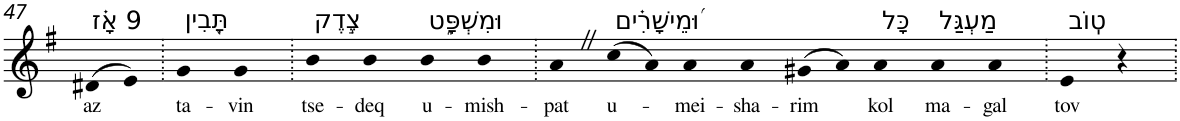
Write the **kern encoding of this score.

**kern	**text
*part1	*part1
*staff1	*staff1
*I"Piano	*
*I'Pno	*
!!LO:PB:g=z
*clefG2	*
*k[f#]	*
*G:	*
=47	=47
!LO:TX:a:t=9 אָ֗ז	!
!	!LO:LY:b
(>8d#X	az
8e)	.
=48.	=48.
!LO:TX:a:t=תָּ֭בִין	!
!	!LO:LY:b
4g	ta-
!	!LO:LY:b
4g	-vin
=49.	=49.
!LO:TX:a:t=צֶ֣דֶק	!
!	!LO:LY:b
4b	tse-
!	!LO:LY:b
4b	-deq
!LO:TX:a:t=וּמִשְׁפָּ֑ט	!
!	!LO:LY:b
4b	u-
!	!LO:LY:b
4b	-mish-
=50.	=50.
!	!LO:LY:b
4aZ	-pat
!LO:TX:a:t=וּ֝מֵישָׁרִ֗ים	!
!	!LO:LY:b
(>8cc	u-
8a)	.
!	!LO:LY:b
4a	-mei-
!	!LO:LY:b
4a	-sha-
!	!LO:LY:b
(>8g#X	-rim
8a)	.
!LO:TX:a:t=כָּל	!
!	!LO:LY:b
4a	kol
!LO:TX:a:t=מַעְגַּל	!
!	!LO:LY:b
4a	ma-
!	!LO:LY:b
4a	-gal
=51.	=51.
!LO:TX:a:t=טֽוֹב	!
!	!LO:LY:b
4e	tov
4r	.
=.	=.
*-	*-
